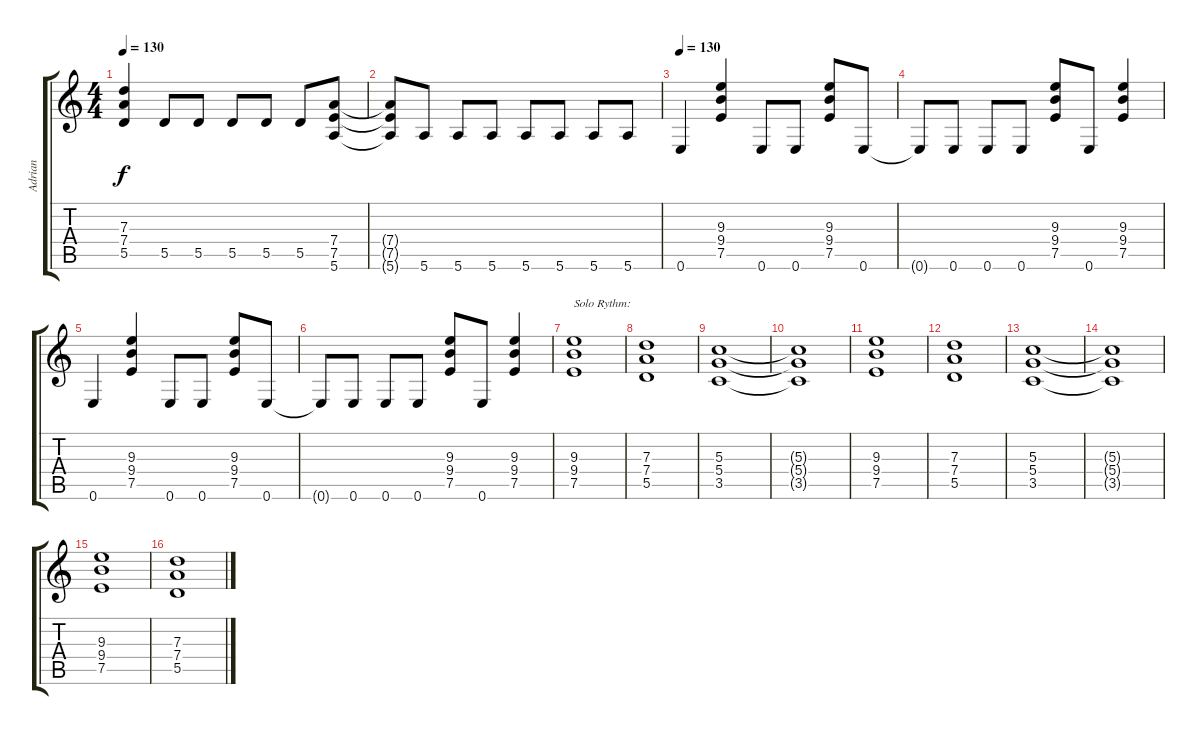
\track ("Adrian" "Adrian") {instrument distortionguitar}
\staff {score tabs}
\tuning (E4 B3 G3 D3 A2 E2) {hide}
\ts (4 4)
\tempo 130
\clef g2
\ks c
(7.3 7.4 5.5).4{dy f} 5.5.8 5.5.8 5.5.8 5.5.8 5.5.8 (7.4 7.5 5.6).8 |
(7.4{t} 7.5{t} 5.6{t}).8 5.6.8 5.6.8 5.6.8 5.6.8 5.6.8 5.6.8 5.6.8 |
\tempo 130
0.6.4 (9.3 9.4 7.5).4 0.6.8 0.6.8 (9.3 9.4 7.5).8 0.6.8 |
0.6{t}.8 0.6.8 0.6.8 0.6.8 (9.3 9.4 7.5).8 0.6.8 (9.3 9.4 7.5).4 |
0.6.4 (9.3 9.4 7.5).4 0.6.8 0.6.8 (9.3 9.4 7.5).8 0.6.8 |
0.6{t}.8 0.6.8 0.6.8 0.6.8 (9.3 9.4 7.5).8 0.6.8 (9.3 9.4 7.5).4 |
(9.3 9.4 7.5).1{txt "Solo Rythm:" volume 10 instrument distortionguitar} |
(7.3 7.4 5.5).1 |
(5.3 5.4 3.5).1 |
(5.3{t} 5.4{t} 3.5{t}).1 |
(9.3 9.4 7.5).1 |
(7.3 7.4 5.5).1 |
(5.3 5.4 3.5).1 |
(5.3{t} 5.4{t} 3.5{t}).1 |
(9.3 9.4 7.5).1 |
(7.3 7.4 5.5).1
